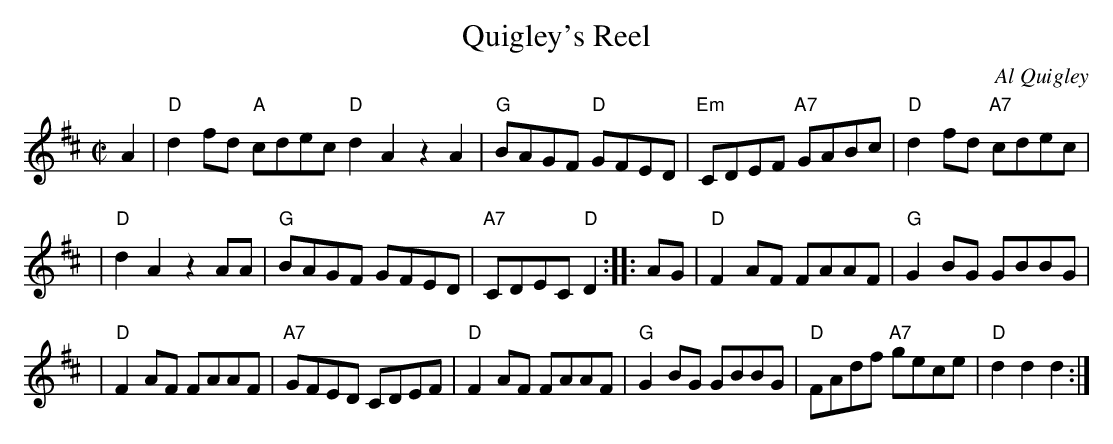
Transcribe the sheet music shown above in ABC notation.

X:1
T: Quigley's Reel
C: Al Quigley
M: C|
L: 1/8
K: D
A2 \
| "D"d2fd "A"cdec "D"d2A2 z2A2 | "G"BAGF "D"GFED | "Em"CDEF "A7"GABc | "D"d2fd "A7"cdec |
| "D"d2A2 z2AA | "G"BAGF GFED | "A7"CDEC "D"D2 :: AG | "D"F2AF FAAF | "G"G2BG GBBG |
| "D"F2AF FAAF | "A7"GFED CDEF | "D"F2AF FAAF | "G"G2BG GBBG | "D"FAdf "A7"gece | "D"d2d2 d2 :|
